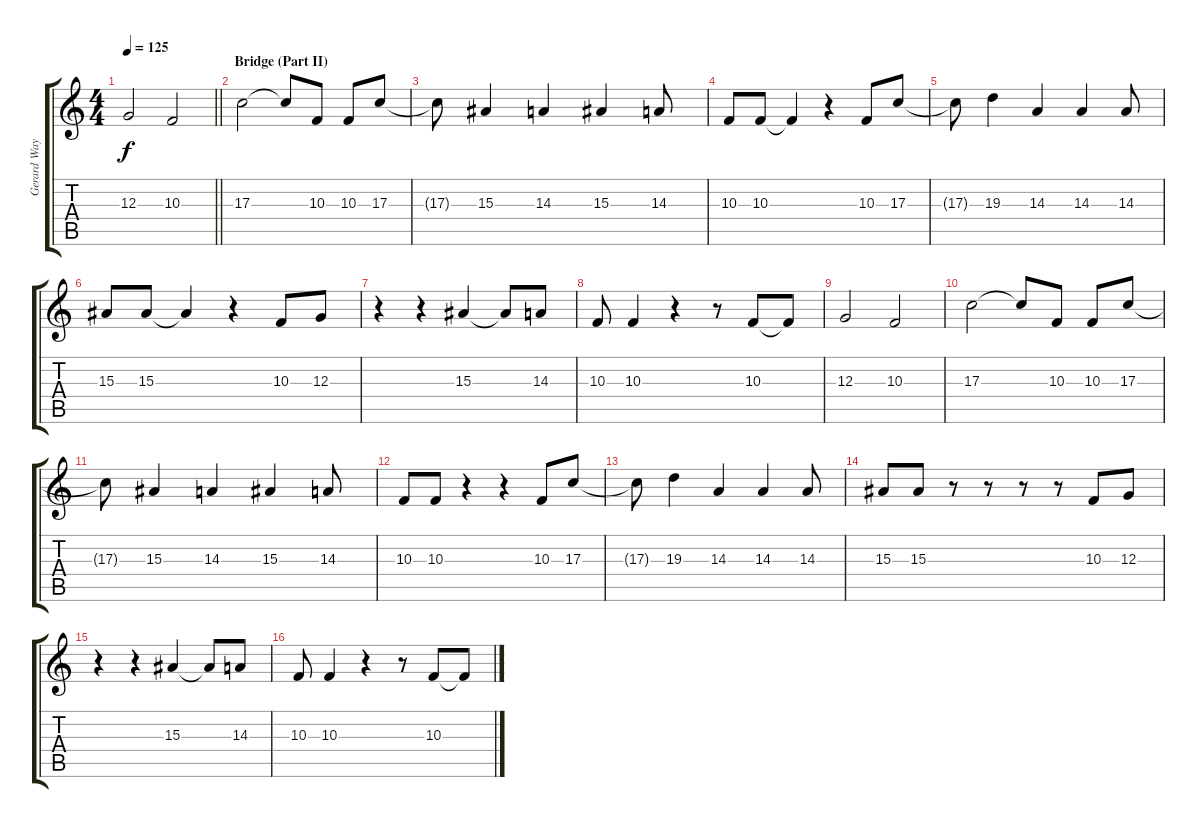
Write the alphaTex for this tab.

\track ("Gerard Way" "Gerard Way") {instrument lead6voice}
\staff {score tabs}
\tuning (E4 B3 G3 D3 A2 E2) {hide}
\ts (4 4)
\tempo 125
\clef g2
\barLineRight lightlight
\ks c
12.3.2{dy f} 10.3.2 |
\section ("" "Bridge (Part II)")
17.3.2 17.3{t}.8 10.3.8 10.3.8 17.3.8 |
17.3{t}.8 15.3.4 14.3.4 15.3.4 14.3.8 |
10.3.8 10.3.8 10.3{t}.4 r.4 10.3.8 17.3.8 |
17.3{t}.8 19.3.4 14.3.4 14.3.4 14.3.8 |
15.3.8 15.3.8 15.3{t}.4 r.4 10.3.8 12.3.8 |
r.4 r.4 15.3.4 15.3{t}.8 14.3.8 |
10.3.8 10.3.4 r.4 r.8 10.3.8 10.3{t}.8 |
12.3.2 10.3.2 |
17.3.2 17.3{t}.8 10.3.8 10.3.8 17.3.8 |
17.3{t}.8 15.3.4 14.3.4 15.3.4 14.3.8 |
10.3.8 10.3.8 r.4 r.4 10.3.8 17.3.8 |
17.3{t}.8 19.3.4 14.3.4 14.3.4 14.3.8 |
15.3.8 15.3.8 r.8 r.8 r.8 r.8 10.3.8 12.3.8 |
r.4 r.4 15.3.4 15.3{t}.8 14.3.8 |
10.3.8 10.3.4 r.4 r.8 10.3.8 10.3{t}.8
